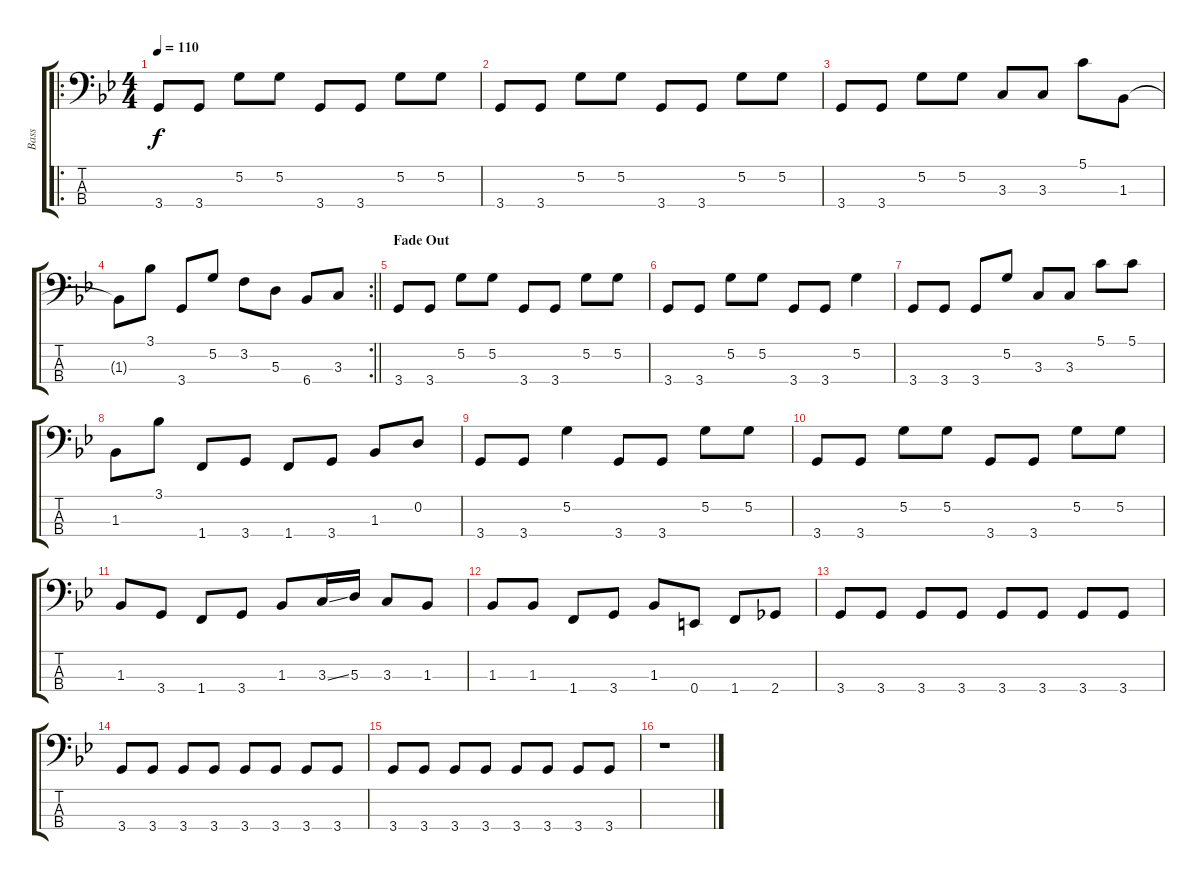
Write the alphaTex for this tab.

\track ("Bass" "Bass") {instrument electricbasspick}
\staff {score tabs}
\tuning (G2 D2 A1 E1) {hide}
\ro
\ts (4 4)
\tempo 110
\clef f4
\ks bb
3.4.8{dy f} 3.4.8 5.2.8 5.2.8 3.4.8 3.4.8 5.2.8 5.2.8 |
3.4.8 3.4.8 5.2.8 5.2.8 3.4.8 3.4.8 5.2.8 5.2.8 |
3.4.8 3.4.8 5.2.8 5.2.8 3.3.8 3.3.8 5.1.8 1.3.8 |
\rc 2
\barLineRight lightlight
1.3{t}.8 3.1.8 3.4.8 5.2.8 3.2.8 5.3.8 6.4.8 3.3.8 |
\section ("" "Fade Out")
3.4.8 3.4.8 5.2.8 5.2.8 3.4.8 3.4.8 5.2.8 5.2.8 |
3.4.8 3.4.8 5.2.8 5.2.8 3.4.8 3.4.8 5.2.4 |
3.4.8 3.4.8 3.4.8 5.2.8 3.3.8 3.3.8 5.1.8 5.1.8 |
1.3.8 3.1.8 1.4.8 3.4.8 1.4.8 3.4.8 1.3.8 0.2.8 |
3.4.8 3.4.8 5.2.4 3.4.8 3.4.8 5.2.8 5.2.8 |
3.4.8 3.4.8 5.2.8 5.2.8 3.4.8 3.4.8 5.2.8 5.2.8 |
1.3.8 3.4.8 1.4.8 3.4.8 1.3.8 3.3{ss}.16 5.3.16 3.3.8 1.3.8 |
1.3.8 1.3.8 1.4.8 3.4.8 1.3.8 0.4.8 1.4.8 2.4.8 |
3.4.8 3.4.8 3.4.8 3.4.8 3.4.8 3.4.8 3.4.8 3.4.8 |
3.4.8 3.4.8 3.4.8 3.4.8 3.4.8 3.4.8 3.4.8 3.4.8 |
3.4.8 3.4.8 3.4.8 3.4.8 3.4.8 3.4.8 3.4.8 3.4.8 |
r.1
